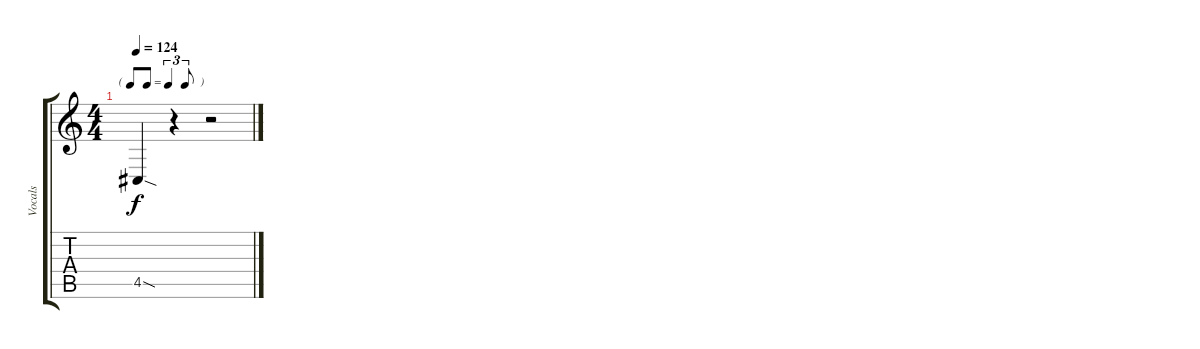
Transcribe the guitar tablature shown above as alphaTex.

\track ("Vocals" "Vocals") {instrument altosax}
\staff {score tabs}
\tuning (E4 B3 G3 D3 A2 E2) {hide}
\ts (4 4)
\tf triplet8th
\tempo 124
\clef g2
\ks c
4.5{sod}.4{dy f} r.4 r.2
